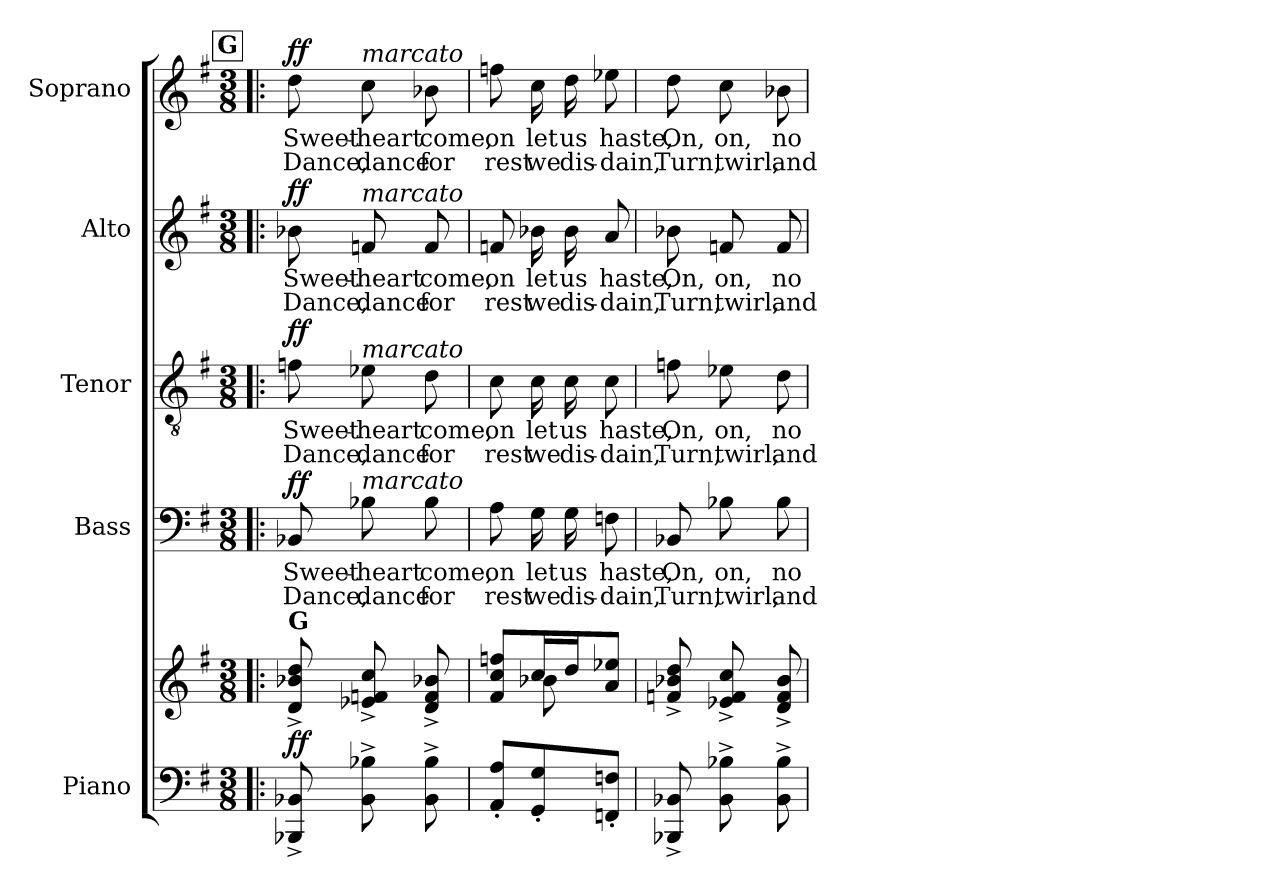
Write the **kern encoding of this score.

**kern	**kern	**dynam	**kern	**text	**text	**dynam	**kern	**text	**text	**dynam	**kern	**text	**text	**dynam	**kern	**text	**text	**dynam
*part5	*part5	*part5	*part4	*part4	*part4	*part4	*part3	*part3	*part3	*part3	*part2	*part2	*part2	*part2	*part1	*part1	*part1	*part1
*staff6	*staff5	*staff5/6	*staff4	*staff4	*staff4	*staff4	*staff3	*staff3	*staff3	*staff3	*staff2	*staff2	*staff2	*staff2	*staff1	*staff1	*staff1	*staff1
*I"Piano	*	*	*I"Bass	*	*	*	*I"Tenor	*	*	*	*I"Alto	*	*	*	*I"Soprano	*	*	*
*I'Pno	*	*	*	*	*	*	*	*	*	*	*	*	*	*	*	*	*	*
!!LO:LB:g=z
*clefF4	*clefG2	*	*clefF4	*	*	*	*clefGv2	*	*	*	*clefG2	*	*	*	*clefG2	*	*	*
*k[f#]	*k[f#]	*	*k[f#]	*	*	*	*k[f#]	*	*	*	*k[f#]	*	*	*	*k[f#]	*	*	*
*M3/8	*M3/8	*	*M3/8	*	*	*	*M3/8	*	*	*	*M3/8	*	*	*	*M3/8	*	*	*
*MM85	*MM85	*	*MM85	*	*	*	*MM85	*	*	*	*MM85	*	*	*	*MM85	*	*	*
!!LO:REH:place=s1:a:B:fs=14:t=G
=139!|:	=139!|:	=139!|:	=139!|:	=139!|:	=139!|:	=139!|:	=139!|:	=139!|:	=139!|:	=139!|:	=139!|:	=139!|:	=139!|:	=139!|:	=139!|:	=139!|:	=139!|:	=139!|:
!	!LO:TX:a:B:t=G	!	!	!	!	!	!	!	!	!	!	!	!	!	!	!	!	!
!	!	!LO:DY:a=2	!	!LO:LY:b	!LO:LY:b	!LO:DY:a	!	!LO:LY:b	!LO:LY:b	!LO:DY:a	!	!LO:LY:b	!LO:LY:b	!LO:DY:a	!	!LO:LY:b	!LO:LY:b	!LO:DY:a
8BBB-X/^ 8BB-X/^	8d/^ 8b-X/^ 8dd/^	ff	8BB-X/	Sweet-	Dance,	ff	8fn\	Sweet-	Dance,	ff	8b-X\	Sweet-	Dance,	ff	8dd\	Sweet-	Dance,	ff
!	!	!	!	!	!	!	!	!	!	!	!	!	!	!	!LO:TX:a:i:t=marcato	!	!	!
!	!	!	!	!	!	!	!	!	!	!	!LO:TX:a:i:t=marcato	!	!	!	!	!	!	!
!	!	!	!	!	!	!	!LO:TX:a:i:t=marcato	!	!	!	!	!	!	!	!	!	!	!
!	!	!	!LO:TX:a:i:t=marcato	!	!	!	!	!	!	!	!	!	!	!	!	!	!	!
!	!	!	!	!LO:LY:b	!LO:LY:b	!	!	!LO:LY:b	!LO:LY:b	!	!	!LO:LY:b	!LO:LY:b	!	!	!LO:LY:b	!LO:LY:b	!
8BB-\^ 8B-X\^	8e-X/^ 8fn/^ 8cc/^	.	8B-X\	-heart	dance	.	8e-X\	-heart	dance	.	8fn/	-heart	dance	.	8cc\	-heart	dance	.
!	!	!	!	!LO:LY:b	!LO:LY:b	!	!	!LO:LY:b	!LO:LY:b	!	!	!LO:LY:b	!LO:LY:b	!	!	!LO:LY:b	!LO:LY:b	!
8BB-\^ 8B-\^	8d/^ 8f/^ 8b-X/^	.	8B-\	come,	for	.	8d\	come,	for	.	8f/	come,	for	.	8b-X\	come,	for	.
=140	=140	=140	=140	=140	=140	=140	=140	=140	=140	=140	=140	=140	=140	=140	=140	=140	=140	=140
*	*^	*	*	*	*	*	*	*	*	*	*	*	*	*	*	*	*	*
!	!	!	!	!	!LO:LY:b	!LO:LY:b	!	!	!LO:LY:b	!LO:LY:b	!	!	!LO:LY:b	!LO:LY:b	!	!	!LO:LY:b	!LO:LY:b	!
8AA/' 8A/'L	8f#/ 8cc/ 8ffn/L	8ryy	.	8A\	on	rest	.	8c\	on	rest	.	8fn/	on	rest	.	8ffn\	on	rest	.
!	!	!	!	!	!LO:LY:b	!LO:LY:b	!	!	!LO:LY:b	!LO:LY:b	!	!	!LO:LY:b	!LO:LY:b	!	!	!LO:LY:b	!LO:LY:b	!
8GG/' 8G/'	16cc/L	8b-X\	.	16G\	let	we	.	16c\	let	we	.	16b-X\	let	we	.	16cc\	let	we	.
!	!	!	!	!	!LO:LY:b	!LO:LY:b	!	!	!LO:LY:b	!LO:LY:b	!	!	!LO:LY:b	!LO:LY:b	!	!	!LO:LY:b	!LO:LY:b	!
.	16dd/J	.	.	16G\	us	dis-	.	16c\	us	dis-	.	16b-\	us	dis-	.	16dd\	us	dis-	.
!	!	!	!	!	!LO:LY:b	!LO:LY:b	!	!	!LO:LY:b	!LO:LY:b	!	!	!LO:LY:b	!LO:LY:b	!	!	!LO:LY:b	!LO:LY:b	!
8FFn/' 8Fn/'J	8a/ 8ee-X/J	8ryy	.	8Fn\	haste,	-dain,	.	8c\	haste,	-dain,	.	8a/	haste,	-dain,	.	8ee-X\	haste,	-dain,	.
=141	=141	=141	=141	=141	=141	=141	=141	=141	=141	=141	=141	=141	=141	=141	=141	=141	=141	=141	=141
!	!	!	!	!	!LO:LY:b	!LO:LY:b	!	!	!LO:LY:b	!LO:LY:b	!	!	!LO:LY:b	!LO:LY:b	!	!	!LO:LY:b	!LO:LY:b	!
*	*v	*v	*	*	*	*	*	*	*	*	*	*	*	*	*	*	*	*	*
8BBB-X/^ 8BB-X/^	8fn/^ 8b-X/^ 8dd/^	.	8BB-X/	On,	Turn,	.	8fn\	On,	Turn,	.	8b-X\	On,	Turn,	.	8dd\	On,	Turn,	.
!	!	!	!	!LO:LY:b	!LO:LY:b	!	!	!LO:LY:b	!LO:LY:b	!	!	!LO:LY:b	!LO:LY:b	!	!	!LO:LY:b	!LO:LY:b	!
8BB-\^ 8B-X\^	8e-X/^ 8f/^ 8cc/^	.	8B-X\	on,	twirl,	.	8e-X\	on,	twirl,	.	8fn/	on,	twirl,	.	8cc\	on,	twirl,	.
!	!	!	!	!LO:LY:b	!LO:LY:b	!	!	!LO:LY:b	!LO:LY:b	!	!	!LO:LY:b	!LO:LY:b	!	!	!LO:LY:b	!LO:LY:b	!
8BB-\^ 8B-\^	8d/^ 8f/^ 8b-/^	.	8B-\	no	and	.	8d\	no	and	.	8f/	no	and	.	8b-X\	no	and	.
=	=	=	=	=	=	=	=	=	=	=	=	=	=	=	=	=	=	=
*-	*-	*-	*-	*-	*-	*-	*-	*-	*-	*-	*-	*-	*-	*-	*-	*-	*-	*-
